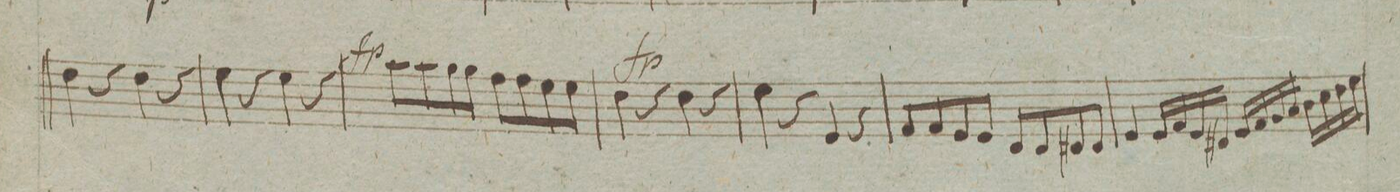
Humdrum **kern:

**kern	**dynam
*I"Baſso	*
*clefF4	*
*k[]	*
*met(c|)	*
*M2/2	*
4F\	.
4r	.
4F\	.
4r	.
=83	=83
4G\	.
4r	.
4G\	.
4r	.
=84	=84
8c\L	fp
8c\	.
8B\	.
8B\J	.
8A\L	.
8A\	.
8G\	.
8G\J	.
=85	=85
4F\	fp
4r	.
4F\	.
4r	.
=86	=86
4G\	.
4r	.
4GG/	.
4r	.
=87	=87
8AA/L	.
8AA/	.
8GG/	.
8GG/J	.
8FF/L	.
8FF/	.
8FF#X/	.
8FF#/J	.
=88	=88
4GG/	.
16GG/LL	.
16AA/	.
16GG/	.
16FF#X/JJ	.
16GG/LL	.
16AA/	.
16BB/	.
16C/JJ	.
16D\LL	.
16E\	.
16F\	.
16G\JJ	.
=89	=89
*-	*-
